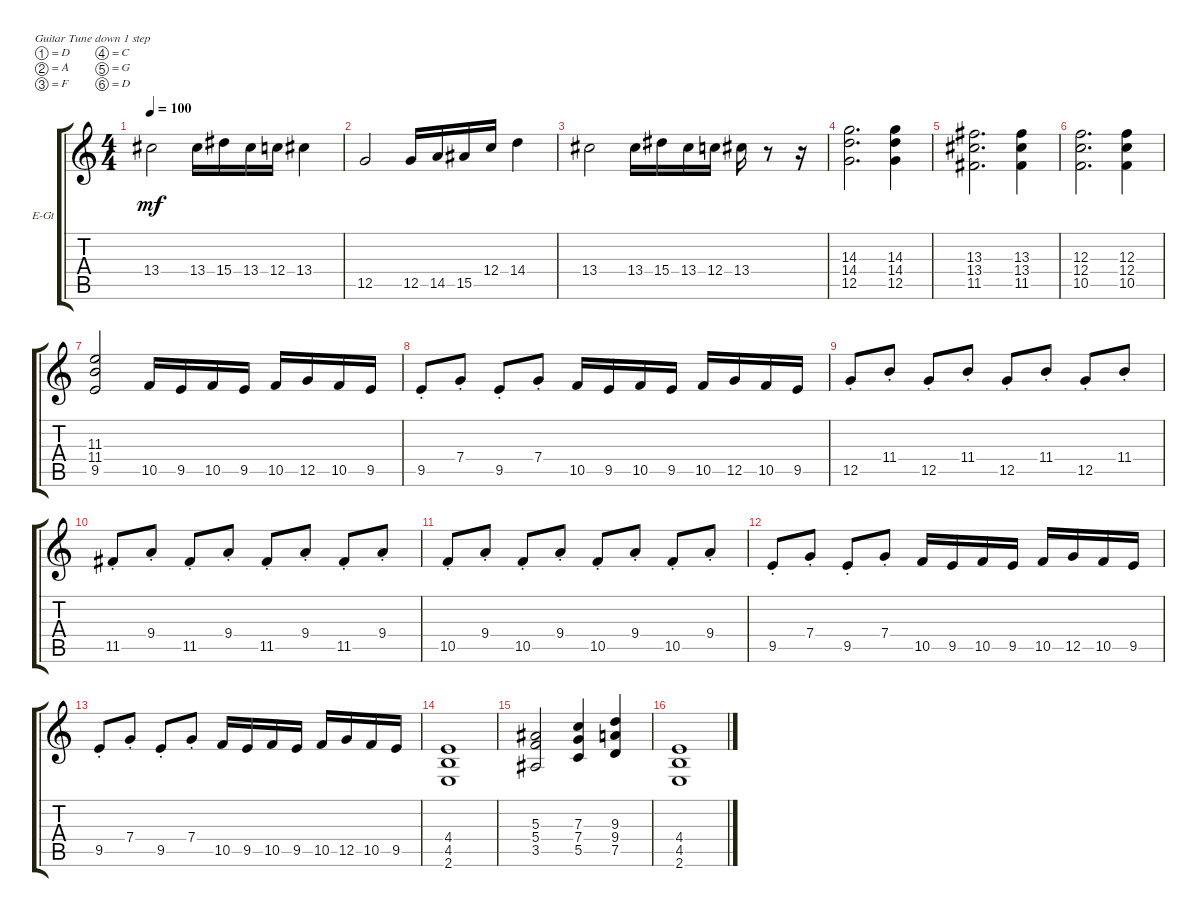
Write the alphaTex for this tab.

\defaultSystemsLayout 4
\bracketExtendMode groupsimilarinstruments
\firstSystemTrackNameOrientation horizontal
\otherSystemsTrackNameOrientation horizontal
\track ("Rhythm Guitar" "E-Gt") {instrument overdrivenguitar}
\staff {score tabs}
\tuning (D4 A3 F3 C3 G2 D2)
\ts (4 4)
\tempo 100
\clef g2
\ks c
13.4.2{dy mf} 13.4.16 15.4.16 13.4.16 12.4.16 13.4.4 |
12.5.2 12.5.16 14.5.16 15.5.16 12.4.16 14.4.4 |
13.4.2 13.4.16 15.4.16 13.4.16 12.4.16 13.4.16 r.8 r.16 |
(12.5 14.4 14.3).2{d} (12.5 14.4 14.3).4 |
(11.5 13.4 13.3).2{d} (11.5 13.4 13.3).4 |
(10.5 12.4 12.3).2{d} (10.5 12.4 12.3).4 |
(9.5 11.4 11.3).2 10.5.16 9.5.16 10.5.16 9.5.16 10.5.16 12.5.16 10.5.16 9.5.16 |
9.5{st}.8 7.4{st}.8 9.5{st}.8 7.4{st}.8 10.5.16 9.5.16 10.5.16 9.5.16 10.5.16 12.5.16 10.5.16 9.5.16 |
12.5{st}.8 11.4{st}.8 12.5{st}.8 11.4{st}.8 12.5{st}.8 11.4{st}.8 12.5{st}.8 11.4{st}.8 |
11.5{st}.8 9.4{st}.8 11.5{st}.8 9.4{st}.8 11.5{st}.8 9.4{st}.8 11.5{st}.8 9.4{st}.8 |
10.5{st}.8 9.4{st}.8 10.5{st}.8 9.4{st}.8 10.5{st}.8 9.4{st}.8 10.5{st}.8 9.4{st}.8 |
9.5{st}.8 7.4{st}.8 9.5{st}.8 7.4{st}.8 10.5.16 9.5.16 10.5.16 9.5.16 10.5.16 12.5.16 10.5.16 9.5.16 |
9.5{st}.8 7.4{st}.8 9.5{st}.8 7.4{st}.8 10.5.16 9.5.16 10.5.16 9.5.16 10.5.16 12.5.16 10.5.16 9.5.16 |
(2.6 4.5 4.4).1 |
(3.5 5.4 5.3).2 (5.5 7.4 7.3).4 (7.5 9.4 9.3).4 |
(2.6 4.5 4.4).1
